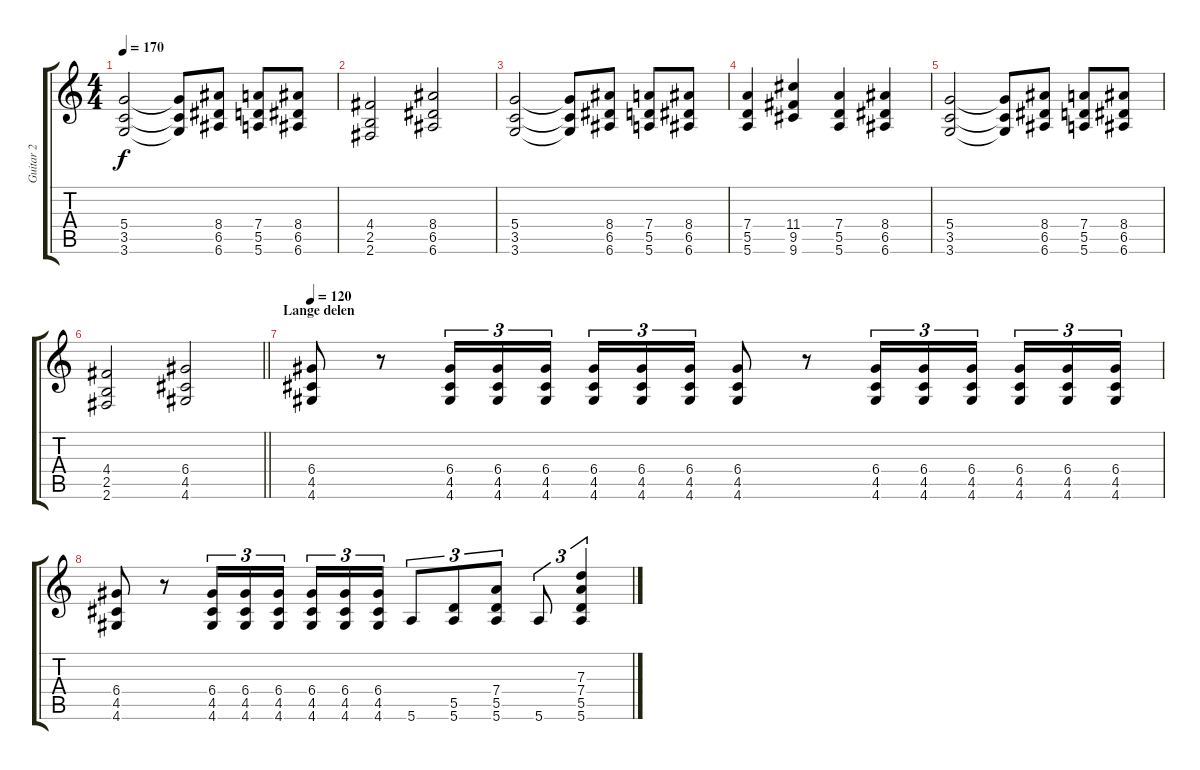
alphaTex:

\track ("Guitar 2" "Guitar 2") {instrument distortionguitar}
\staff {score tabs}
\tuning (E4 B3 G3 D3 A2 E2) {hide}
\ts (4 4)
\tempo 170
\clef g2
\ks c
(5.4 3.5 3.6).2{dy f} (5.4{t} 3.5{t} 3.6{t}).8 (8.4 6.5 6.6).8 (7.4 5.5 5.6).8 (8.4 6.5 6.6).8 |
(4.4 2.5 2.6).2 (8.4 6.5 6.6).2 |
(5.4 3.5 3.6).2 (5.4{t} 3.5{t} 3.6{t}).8 (8.4 6.5 6.6).8 (7.4 5.5 5.6).8 (8.4 6.5 6.6).8 |
(7.4 5.5 5.6).4 (11.4 9.5 9.6).4 (7.4 5.5 5.6).4 (8.4 6.5 6.6).4 |
(5.4 3.5 3.6).2 (5.4{t} 3.5{t} 3.6{t}).8 (8.4 6.5 6.6).8 (7.4 5.5 5.6).8 (8.4 6.5 6.6).8 |
\barLineRight lightlight
(4.4 2.5 2.6).2 (6.4 4.5 4.6).2 |
\section ("" "Lange delen")
\tempo 120
(6.4 4.5 4.6).8 r.8 (6.4 4.5 4.6).16{tu (3 2)} (6.4 4.5 4.6).16{tu (3 2)} (6.4 4.5 4.6).16{tu (3 2) beam splitsecondary} (6.4 4.5 4.6).16{tu (3 2)} (6.4 4.5 4.6).16{tu (3 2)} (6.4 4.5 4.6).16{tu (3 2)} (6.4 4.5 4.6).8 r.8 (6.4 4.5 4.6).16{tu (3 2)} (6.4 4.5 4.6).16{tu (3 2)} (6.4 4.5 4.6).16{tu (3 2) beam splitsecondary} (6.4 4.5 4.6).16{tu (3 2)} (6.4 4.5 4.6).16{tu (3 2)} (6.4 4.5 4.6).16{tu (3 2)} |
(6.4 4.5 4.6).8 r.8 (6.4 4.5 4.6).16{tu (3 2)} (6.4 4.5 4.6).16{tu (3 2)} (6.4 4.5 4.6).16{tu (3 2) beam splitsecondary} (6.4 4.5 4.6).16{tu (3 2)} (6.4 4.5 4.6).16{tu (3 2)} (6.4 4.5 4.6).16{tu (3 2)} 5.6.8{tu (3 2)} (5.5 5.6).8{tu (3 2)} (7.4 5.5 5.6).8{tu (3 2)} 5.6.8{tu (3 2)} (7.3 7.4 5.5 5.6).4{tu (3 2)}
